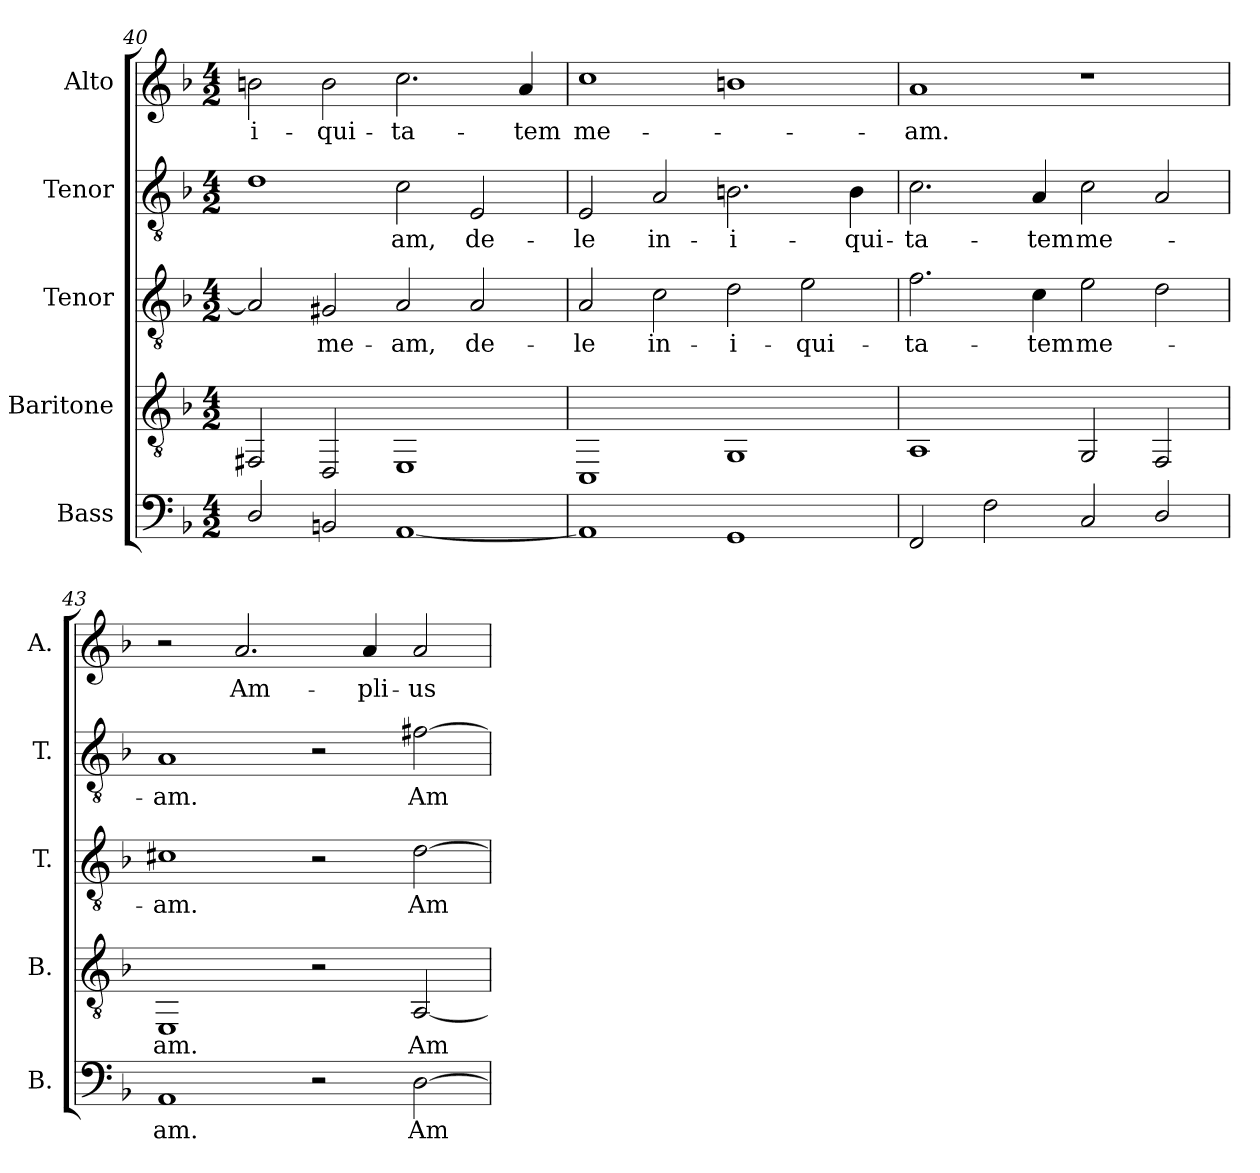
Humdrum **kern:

**kern	**text	**kern	**text	**kern	**text	**kern	**text	**kern	**text
*part5	*part5	*part4	*part4	*part3	*part3	*part2	*part2	*part1	*part1
*staff5	*staff5	*staff4	*staff4	*staff3	*staff3	*staff2	*staff2	*staff1	*staff1
*I"Bass	*	*I"Baritone	*	*I"Tenor	*	*I"Tenor	*	*I"Alto	*
*I'B.	*	*I'B.	*	*I'T.	*	*I'T.	*	*I'A.	*
*clefF4	*	*clefGv2	*	*clefGv2	*	*clefGv2	*	*clefG2	*
*	*	*	*	*ITrd7c12	*	*ITrd7c12	*	*	*
*k[b-]	*	*k[b-]	*	*k[b-]	*	*k[b-]	*	*k[b-]	*
*F:	*	*F:	*	*F:	*	*F:	*	*F:	*
*M4/2	*	*M4/2	*	*M4/2	*	*M4/2	*	*M4/2	*
=40	=40	=40	=40	=40	=40	=40	=40	=40	=40
!	!	!	!	!	!	!	!	!	!LO:LY:b:color=#000000
2Di/	.	2FF#Xi/	.	2AAi/]	.	1Di	.	2bni\	-i-
!	!	!	!	!	!LO:LY:b:color=#000000	!	!	!	!
!	!	!	!	!	!	!	!	!	!LO:LY:b:color=#000000
2BBni/	.	2DDi/	.	2GG#Xi/	me-	.	.	2bi\	-qui-
!	!	!	!	!	!LO:LY:b:color=#000000	!	!	!	!
!	!	!	!	!	!	!	!LO:LY:b:color=#000000	!	!
!	!	!	!	!	!	!	!	!	!LO:LY:b:color=#000000
[1AAi	.	1EEi	.	2AAi/	-am,	2Ci\	-am,	2.cci\	-ta-
!	!	!	!	!	!LO:LY:b:color=#000000	!	!	!	!
!	!	!	!	!	!	!	!LO:LY:b:color=#000000	!	!
.	.	.	.	2AAi/	de-	2EEi/	de-	.	.
!	!	!	!	!	!	!	!	!	!LO:LY:b:color=#000000
.	.	.	.	.	.	.	.	4ai/	-tem
=41	=41	=41	=41	=41	=41	=41	=41	=41	=41
!	!	!	!	!	!LO:LY:b:color=#000000	!	!	!	!
!	!	!	!	!	!	!	!LO:LY:b:color=#000000	!	!
!	!	!	!	!	!	!	!	!	!LO:LY:b:color=#000000
1AAi]	.	1CCi	.	2AAi/	-le	2EEi/	-le	1cci	me-
!	!	!	!	!	!LO:LY:b:color=#000000	!	!	!	!
!	!	!	!	!	!	!	!LO:LY:b:color=#000000	!	!
.	.	.	.	2Ci\	in-	2AAi/	in-	.	.
!	!	!	!	!	!LO:LY:b:color=#000000	!	!	!	!
!	!	!	!	!	!	!	!LO:LY:b:color=#000000	!	!
1GGi	.	1GGi	.	2Di\	-i-	2.BBni\	-i-	1bni	.
!	!	!	!	!	!LO:LY:b:color=#000000	!	!	!	!
.	.	.	.	2Ei\	-qui-	.	.	.	.
!	!	!	!	!	!	!	!LO:LY:b:color=#000000	!	!
.	.	.	.	.	.	4BBi\	-qui-	.	.
=42	=42	=42	=42	=42	=42	=42	=42	=42	=42
!	!	!	!	!	!LO:LY:b:color=#000000	!	!	!	!
!	!	!	!	!	!	!	!LO:LY:b:color=#000000	!	!
!	!	!	!	!	!	!	!	!	!LO:LY:b:color=#000000
2FFi/	.	1AAi	.	2.Fi\	-ta-	2.Ci\	-ta-	1ai	-am.
2Fi\	.	.	.	.	.	.	.	.	.
!	!	!	!	!	!LO:LY:b:color=#000000	!	!	!	!
!	!	!	!	!	!	!	!LO:LY:b:color=#000000	!	!
.	.	.	.	4Ci\	-tem	4AAi/	-tem	.	.
!	!	!	!	!	!LO:LY:b:color=#000000	!	!	!	!
!	!	!	!	!	!	!	!LO:LY:b:color=#000000	!	!
2Ci/	.	2GGi/	.	2Ei\	me-	2Ci\	me-	1r	.
2Di/	.	2FFi/	.	2Di\	.	2AAi/	.	.	.
=43	=43	=43	=43	=43	=43	=43	=43	=43	=43
!	!LO:LY:b:color=#000000	!	!	!	!	!	!	!	!
!	!	!	!LO:LY:b:color=#000000	!	!	!	!	!	!
!	!	!	!	!	!LO:LY:b:color=#000000	!	!	!	!
!	!	!	!	!	!	!	!LO:LY:b:color=#000000	!	!
1AAi	-am.	1EEi	-am.	1C#Xi	-am.	1AAi	-am.	2r	.
!	!	!	!	!	!	!	!	!	!LO:LY:b:color=#000000
.	.	.	.	.	.	.	.	2.ai/	Am-
2r	.	2r	.	2r	.	2r	.	.	.
!	!	!	!	!	!	!	!	!	!LO:LY:b:color=#000000
.	.	.	.	.	.	.	.	4ai/	-pli-
!	!LO:LY:b:color=#000000	!	!	!	!	!	!	!	!
!	!	!	!LO:LY:b:color=#000000	!	!	!	!	!	!
!	!	!	!	!	!LO:LY:b:color=#000000	!	!	!	!
!	!	!	!	!	!	!	!LO:LY:b:color=#000000	!	!
!	!	!	!	!	!	!	!	!	!LO:LY:b:color=#000000
[2Di\	Am-	[2AAi/	Am-	[2Di\	Am-	[2F#Xi\	Am-	2ai/	-us
=	=	=	=	=	=	=	=	=	=
*-	*-	*-	*-	*-	*-	*-	*-	*-	*-
